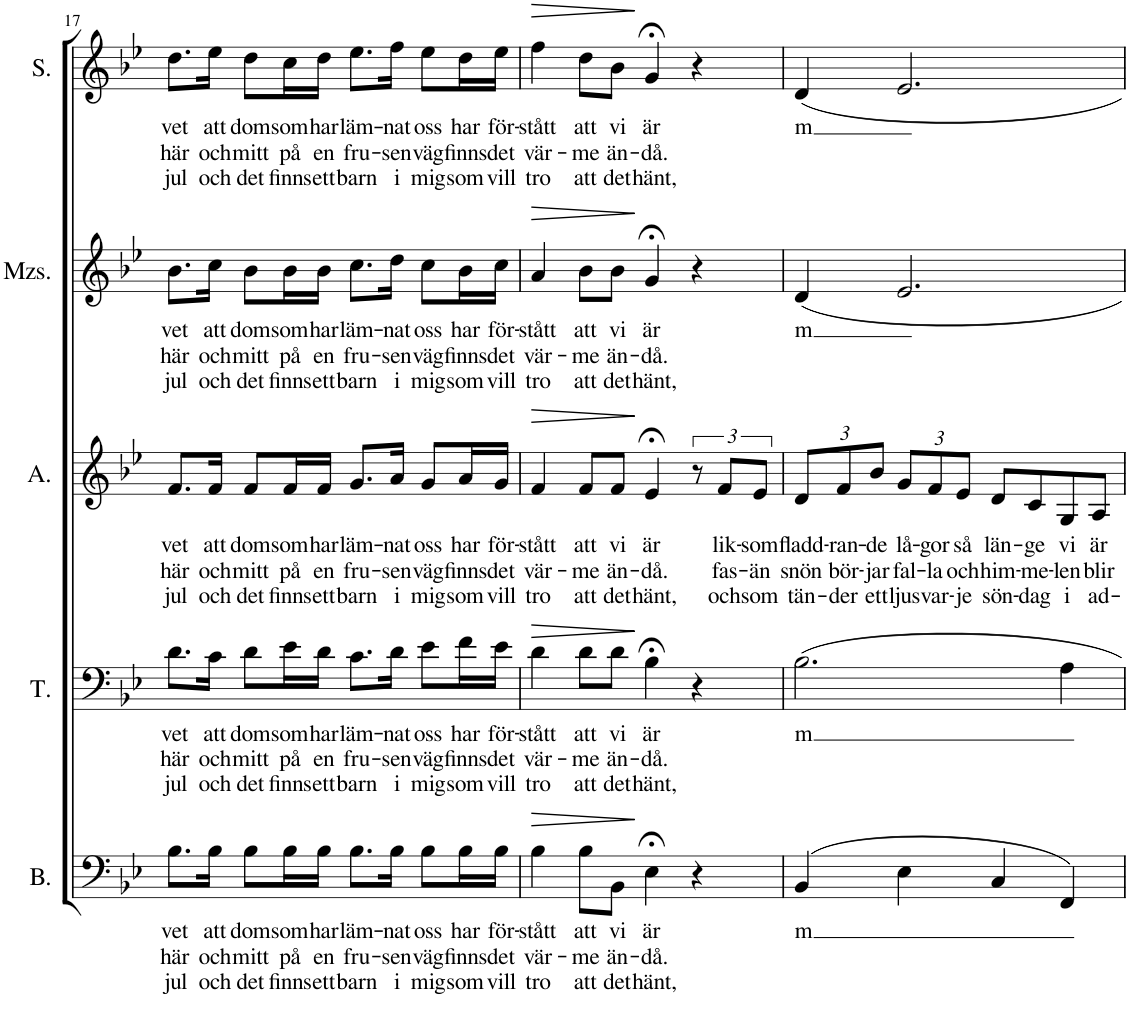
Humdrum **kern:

**kern	**text	**text	**text	**dynam	**kern	**text	**text	**text	**dynam	**kern	**text	**text	**text	**dynam	**kern	**text	**text	**text	**dynam	**kern	**text	**text	**text	**dynam
*part5	*part5	*part5	*part5	*part5	*part4	*part4	*part4	*part4	*part4	*part3	*part3	*part3	*part3	*part3	*part2	*part2	*part2	*part2	*part2	*part1	*part1	*part1	*part1	*part1
*staff5	*staff5	*staff5	*staff5	*staff5	*staff4	*staff4	*staff4	*staff4	*staff4	*staff3	*staff3	*staff3	*staff3	*staff3	*staff2	*staff2	*staff2	*staff2	*staff2	*staff1	*staff1	*staff1	*staff1	*staff1
*I"Bass	*	*	*	*	*I"Tenor	*	*	*	*	*I"Alto	*	*	*	*	*I"Mezzo-soprano	*	*	*	*	*I"Soprano	*	*	*	*
*I'B.	*	*	*	*	*I'T.	*	*	*	*	*I'A.	*	*	*	*	*I'Mzs.	*	*	*	*	*I'S.	*	*	*	*
!!LO:PB:g=z
*clefF4	*	*	*	*	*clefF4	*	*	*	*	*clefG2	*	*	*	*	*clefG2	*	*	*	*	*clefG2	*	*	*	*
*k[b-e-]	*	*	*	*	*k[b-e-]	*	*	*	*	*k[b-e-]	*	*	*	*	*k[b-e-]	*	*	*	*	*k[b-e-]	*	*	*	*
*M4/4	*	*	*	*	*M4/4	*	*	*	*	*M4/4	*	*	*	*	*M4/4	*	*	*	*	*M4/4	*	*	*	*
*met(c)	*	*	*	*	*met(c)	*	*	*	*	*met(c)	*	*	*	*	*met(c)	*	*	*	*	*met(c)	*	*	*	*
=17	=17	=17	=17	=17	=17	=17	=17	=17	=17	=17	=17	=17	=17	=17	=17	=17	=17	=17	=17	=17	=17	=17	=17	=17
!	!LO:LY:b	!LO:LY:b	!LO:LY:b	!	!	!LO:LY:b	!LO:LY:b	!LO:LY:b	!	!	!LO:LY:b	!LO:LY:b	!LO:LY:b	!	!	!LO:LY:b	!LO:LY:b	!LO:LY:b	!	!	!LO:LY:b	!LO:LY:b	!LO:LY:b	!
8.B-\L	vet	här	jul	.	8.d\L	vet	här	jul	.	8.f/L	vet	här	jul	.	8.b-\L	vet	här	jul	.	8.dd\L	vet	här	jul	.
!	!LO:LY:b	!LO:LY:b	!LO:LY:b	!	!	!LO:LY:b	!LO:LY:b	!LO:LY:b	!	!	!LO:LY:b	!LO:LY:b	!LO:LY:b	!	!	!LO:LY:b	!LO:LY:b	!LO:LY:b	!	!	!LO:LY:b	!LO:LY:b	!LO:LY:b	!
16B-\Jk	att	och	och	.	16c\Jk	att	och	och	.	16f/Jk	att	och	och	.	16cc\Jk	att	och	och	.	16ee-\Jk	att	och	och	.
!	!LO:LY:b	!LO:LY:b	!LO:LY:b	!	!	!LO:LY:b	!LO:LY:b	!LO:LY:b	!	!	!LO:LY:b	!LO:LY:b	!LO:LY:b	!	!	!LO:LY:b	!LO:LY:b	!LO:LY:b	!	!	!LO:LY:b	!LO:LY:b	!LO:LY:b	!
8B-\L	dom	mitt	det	.	8d\L	dom	mitt	det	.	8f/L	dom	mitt	det	.	8b-\L	dom	mitt	det	.	8dd\L	dom	mitt	det	.
!	!LO:LY:b	!LO:LY:b	!LO:LY:b	!	!	!LO:LY:b	!LO:LY:b	!LO:LY:b	!	!	!LO:LY:b	!LO:LY:b	!LO:LY:b	!	!	!LO:LY:b	!LO:LY:b	!LO:LY:b	!	!	!LO:LY:b	!LO:LY:b	!LO:LY:b	!
16B-\L	som	på	finns	.	16e-\L	som	på	finns	.	16f/L	som	på	finns	.	16b-\L	som	på	finns	.	16cc\L	som	på	finns	.
!	!LO:LY:b	!LO:LY:b	!LO:LY:b	!	!	!LO:LY:b	!LO:LY:b	!LO:LY:b	!	!	!LO:LY:b	!LO:LY:b	!LO:LY:b	!	!	!LO:LY:b	!LO:LY:b	!LO:LY:b	!	!	!LO:LY:b	!LO:LY:b	!LO:LY:b	!
16B-\JJ	har	en	ett	.	16d\JJ	har	en	ett	.	16f/JJ	har	en	ett	.	16b-\JJ	har	en	ett	.	16dd\JJ	har	en	ett	.
!	!LO:LY:b	!LO:LY:b	!LO:LY:b	!	!	!LO:LY:b	!LO:LY:b	!LO:LY:b	!	!	!LO:LY:b	!LO:LY:b	!LO:LY:b	!	!	!LO:LY:b	!LO:LY:b	!LO:LY:b	!	!	!LO:LY:b	!LO:LY:b	!LO:LY:b	!
8.B-\L	läm-	fru-	barn	.	8.c\L	läm-	fru-	barn	.	8.g/L	läm-	fru-	barn	.	8.cc\L	läm-	fru-	barn	.	8.ee-\L	läm-	fru-	barn	.
!	!LO:LY:b	!LO:LY:b	!LO:LY:b	!	!	!LO:LY:b	!LO:LY:b	!LO:LY:b	!	!	!LO:LY:b	!LO:LY:b	!LO:LY:b	!	!	!LO:LY:b	!LO:LY:b	!LO:LY:b	!	!	!LO:LY:b	!LO:LY:b	!LO:LY:b	!
16B-\Jk	-nat	-sen	i	.	16d\Jk	-nat	-sen	i	.	16a/Jk	-nat	-sen	i	.	16dd\Jk	-nat	-sen	i	.	16ff\Jk	-nat	-sen	i	.
!	!LO:LY:b	!LO:LY:b	!LO:LY:b	!	!	!LO:LY:b	!LO:LY:b	!LO:LY:b	!	!	!LO:LY:b	!LO:LY:b	!LO:LY:b	!	!	!LO:LY:b	!LO:LY:b	!LO:LY:b	!	!	!LO:LY:b	!LO:LY:b	!LO:LY:b	!
8B-\L	oss	väg	mig	.	8e-\L	oss	väg	mig	.	8g/L	oss	väg	mig	.	8cc\L	oss	väg	mig	.	8ee-\L	oss	väg	mig	.
!	!LO:LY:b	!LO:LY:b	!LO:LY:b	!	!	!LO:LY:b	!LO:LY:b	!LO:LY:b	!	!	!LO:LY:b	!LO:LY:b	!LO:LY:b	!	!	!LO:LY:b	!LO:LY:b	!LO:LY:b	!	!	!LO:LY:b	!LO:LY:b	!LO:LY:b	!
16B-\L	har	finns	som	.	16f\L	har	finns	som	.	16a/L	har	finns	som	.	16b-\L	har	finns	som	.	16dd\L	har	finns	som	.
!	!LO:LY:b	!LO:LY:b	!LO:LY:b	!	!	!LO:LY:b	!LO:LY:b	!LO:LY:b	!	!	!LO:LY:b	!LO:LY:b	!LO:LY:b	!	!	!LO:LY:b	!LO:LY:b	!LO:LY:b	!	!	!LO:LY:b	!LO:LY:b	!LO:LY:b	!
16B-\JJ	för-	det	vill	.	16e-\JJ	för-	det	vill	.	16g/JJ	för-	det	vill	.	16cc\JJ	för-	det	vill	.	16ee-\JJ	för-	det	vill	.
=18	=18	=18	=18	=18	=18	=18	=18	=18	=18	=18	=18	=18	=18	=18	=18	=18	=18	=18	=18	=18	=18	=18	=18	=18
!	!LO:LY:b	!LO:LY:b	!LO:LY:b	!LO:HP:b	!	!LO:LY:b	!LO:LY:b	!LO:LY:b	!LO:HP:b	!	!LO:LY:b	!LO:LY:b	!LO:LY:b	!LO:HP:b	!	!LO:LY:b	!LO:LY:b	!LO:LY:b	!LO:HP:b	!	!LO:LY:b	!LO:LY:b	!LO:LY:b	!LO:HP:b
4B-\	-stått	vär-	tro	>	4d\	-stått	vär-	tro	>	4f/	-stått	vär-	tro	>	4a/	-stått	vär-	tro	>	4ff\	-stått	vär-	tro	>
!	!LO:LY:b	!LO:LY:b	!LO:LY:b	!	!	!LO:LY:b	!LO:LY:b	!LO:LY:b	!	!	!LO:LY:b	!LO:LY:b	!LO:LY:b	!	!	!LO:LY:b	!LO:LY:b	!LO:LY:b	!	!	!LO:LY:b	!LO:LY:b	!LO:LY:b	!
8B-\L	att	-me	att	.	8d\L	att	-me	att	.	8f/L	att	-me	att	.	8b-\L	att	-me	att	.	8dd\L	att	-me	att	.
!	!LO:LY:b	!LO:LY:b	!LO:LY:b	!	!	!LO:LY:b	!LO:LY:b	!LO:LY:b	!	!	!LO:LY:b	!LO:LY:b	!LO:LY:b	!	!	!LO:LY:b	!LO:LY:b	!LO:LY:b	!	!	!LO:LY:b	!LO:LY:b	!LO:LY:b	!
8BB-\J	vi	än-	det	.	8d\J	vi	än-	det	.	8f/J	vi	än-	det	.	8b-\J	vi	än-	det	.	8b-\J	vi	än-	det	.
!	!LO:LY:b	!LO:LY:b	!LO:LY:b	!	!	!LO:LY:b	!LO:LY:b	!LO:LY:b	!	!	!LO:LY:b	!LO:LY:b	!LO:LY:b	!	!	!LO:LY:b	!LO:LY:b	!LO:LY:b	!	!	!LO:LY:b	!LO:LY:b	!LO:LY:b	!
4E-;<\	är	-då.	hänt,	]	4B-;<\	är	-då.	hänt,	]	4e-;</	är	-då.	hänt,	]	4g;</	är	-då.	hänt,	]	4g;</	är	-då.	hänt,	]
4r	.	.	.	.	4r	.	.	.	.	12r	.	.	.	.	4r	.	.	.	.	4r	.	.	.	.
!	!	!	!	!	!	!	!	!	!	!	!LO:LY:b	!LO:LY:b	!LO:LY:b	!	!	!	!	!	!	!	!	!	!	!
.	.	.	.	.	.	.	.	.	.	12f/L	lik-	fas-	och	.	.	.	.	.	.	.	.	.	.	.
!	!	!	!	!	!	!	!	!	!	!	!LO:LY:b	!LO:LY:b	!LO:LY:b	!	!	!	!	!	!	!	!	!	!	!
.	.	.	.	.	.	.	.	.	.	12e-/J	-som	-än	som	.	.	.	.	.	.	.	.	.	.	.
=19	=19	=19	=19	=19	=19	=19	=19	=19	=19	=19	=19	=19	=19	=19	=19	=19	=19	=19	=19	=19	=19	=19	=19	=19
!	!LO:LY:b	!	!	!	!	!LO:LY:b	!	!	!	!	!	!	!	!	!	!	!	!	!	!	!	!	!	!
*	*	*	*	*	*	*	*	*	*	*Xbrackettup	*	*	*	*	*	*	*	*	*	*	*	*	*	*
!	!	!	!	!	!	!	!	!	!	!	!LO:LY:b	!LO:LY:b	!LO:LY:b	!	!	!LO:LY:b	!	!	!	!	!LO:LY:b	!	!	!
(4BB-/	m	.	.	.	2.B-\	m	.	.	.	12d/L	fladd-	snön	tän-	.	4d/	m	.	.	.	4d/	m	.	.	.
!	!	!	!	!	!	!	!	!	!	!	!LO:LY:b	!LO:LY:b	!LO:LY:b	!	!	!	!	!	!	!	!	!	!	!
.	.	.	.	.	.	.	.	.	.	12f/	-ran-	bör-	-der	.	.	.	.	.	.	.	.	.	.	.
!	!	!	!	!	!	!	!	!	!	!	!LO:LY:b	!LO:LY:b	!LO:LY:b	!	!	!	!	!	!	!	!	!	!	!
.	.	.	.	.	.	.	.	.	.	12b-/J	-de	-jar	ett	.	.	.	.	.	.	.	.	.	.	.
!	!	!	!	!	!	!	!	!	!	!	!LO:LY:b	!LO:LY:b	!LO:LY:b	!	!	!	!	!	!	!	!	!	!	!
4E-\	.	.	.	.	.	.	.	.	.	12g/L	lå-	fal-	ljus	.	2.e-/	.	.	.	.	2.e-/	.	.	.	.
!	!	!	!	!	!	!	!	!	!	!	!LO:LY:b	!LO:LY:b	!LO:LY:b	!	!	!	!	!	!	!	!	!	!	!
.	.	.	.	.	.	.	.	.	.	12f/	-gor	-la	var-	.	.	.	.	.	.	.	.	.	.	.
!	!	!	!	!	!	!	!	!	!	!	!LO:LY:b	!LO:LY:b	!LO:LY:b	!	!	!	!	!	!	!	!	!	!	!
.	.	.	.	.	.	.	.	.	.	12e-/J	så	och	-je	.	.	.	.	.	.	.	.	.	.	.
!	!	!	!	!	!	!	!	!	!	!	!LO:LY:b	!LO:LY:b	!LO:LY:b	!	!	!	!	!	!	!	!	!	!	!
4C/	.	.	.	.	.	.	.	.	.	8d/L	län-	him-	sön-	.	.	.	.	.	.	.	.	.	.	.
!	!	!	!	!	!	!	!	!	!	!	!LO:LY:b	!LO:LY:b	!LO:LY:b	!	!	!	!	!	!	!	!	!	!	!
.	.	.	.	.	.	.	.	.	.	8c/	-ge	-me-	-dag	.	.	.	.	.	.	.	.	.	.	.
!	!	!	!	!	!	!	!	!	!	!	!LO:LY:b	!LO:LY:b	!LO:LY:b	!	!	!	!	!	!	!	!	!	!	!
4FF/)	.	.	.	.	4A\	.	.	.	.	8G/	vi	-len	i	.	.	.	.	.	.	.	.	.	.	.
!	!	!	!	!	!	!	!	!	!	!	!LO:LY:b	!LO:LY:b	!LO:LY:b	!	!	!	!	!	!	!	!	!	!	!
.	.	.	.	.	.	.	.	.	.	8A/J	är	blir	ad-	.	.	.	.	.	.	.	.	.	.	.
=	=	=	=	=	=	=	=	=	=	=	=	=	=	=	=	=	=	=	=	=	=	=	=	=
*-	*-	*-	*-	*-	*-	*-	*-	*-	*-	*-	*-	*-	*-	*-	*-	*-	*-	*-	*-	*-	*-	*-	*-	*-
